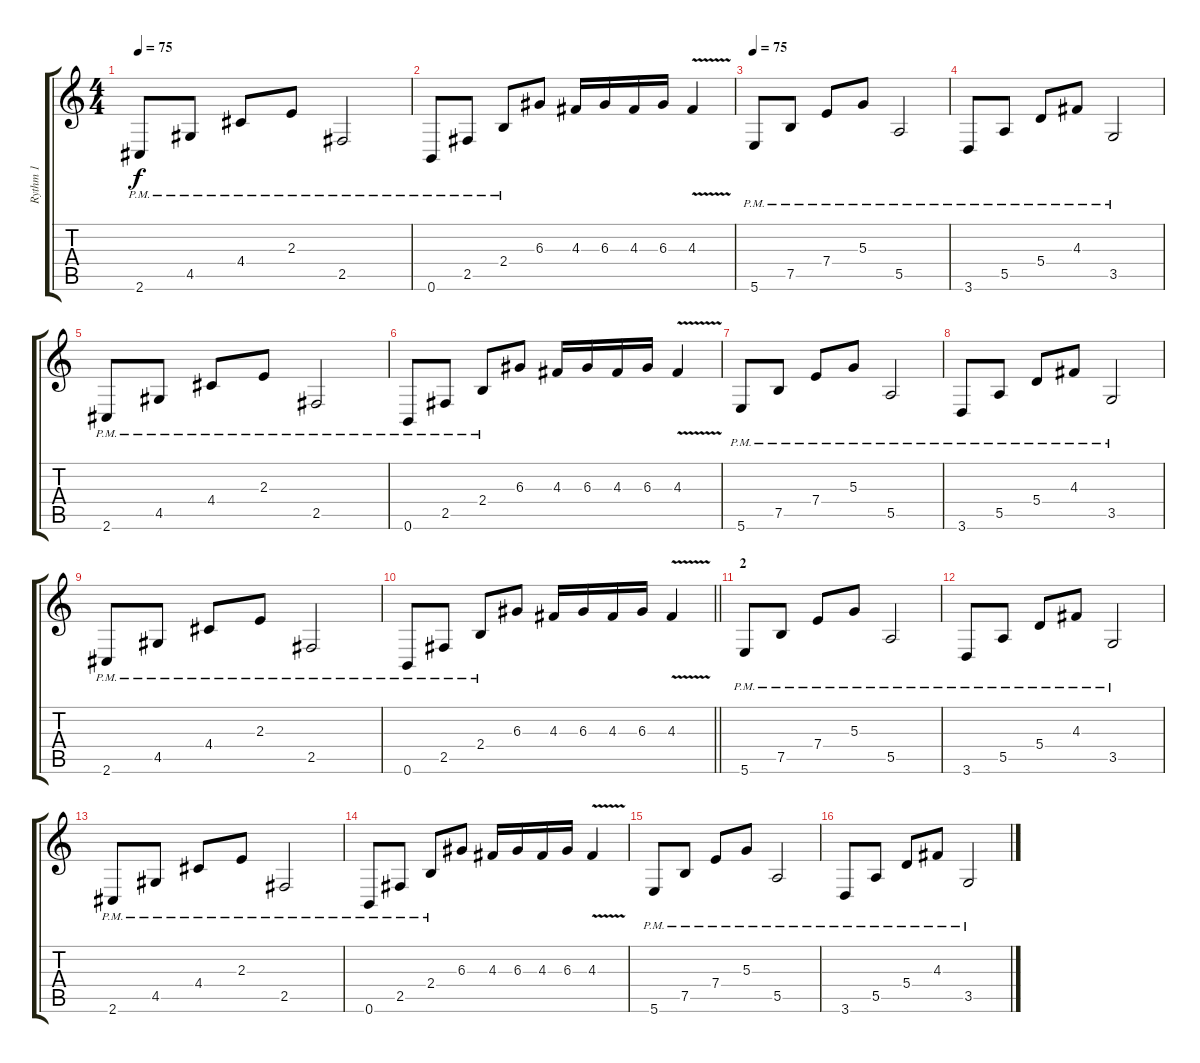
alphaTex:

\track ("Rythm 1" "Rythm 1") {instrument overdrivenguitar}
\staff {score tabs}
\tuning (B3 Gb3 D3 A2 E2 B1) {hide}
\ts (4 4)
\tempo 75
\clef g2
\ks c
2.6{pm}.8{dy f} 4.5{pm}.8 4.4{pm}.8 2.3{pm}.8 2.5{pm}.2 |
0.6{pm}.8 2.5{pm}.8 2.4{pm}.8 6.3.8 4.3.16 6.3.16 4.3.16 6.3.16 4.3{v}.4 |
\tempo 75
5.6{pm}.8 7.5{pm}.8 7.4{pm}.8 5.3{pm}.8 5.5{pm}.2 |
3.6{pm}.8 5.5{pm}.8 5.4{pm}.8 4.3{pm}.8 3.5{pm}.2 |
2.6{pm}.8 4.5{pm}.8 4.4{pm}.8 2.3{pm}.8 2.5{pm}.2 |
0.6{pm}.8 2.5{pm}.8 2.4{pm}.8 6.3.8 4.3.16 6.3.16 4.3.16 6.3.16 4.3{v}.4 |
5.6{pm}.8 7.5{pm}.8 7.4{pm}.8 5.3{pm}.8 5.5{pm}.2 |
3.6{pm}.8 5.5{pm}.8 5.4{pm}.8 4.3{pm}.8 3.5{pm}.2 |
2.6{pm}.8 4.5{pm}.8 4.4{pm}.8 2.3{pm}.8 2.5{pm}.2 |
\barLineRight lightlight
0.6{pm}.8 2.5{pm}.8 2.4{pm}.8 6.3.8 4.3.16 6.3.16 4.3.16 6.3.16 4.3{v}.4 |
\section ("" "2")
5.6{pm}.8 7.5{pm}.8 7.4{pm}.8 5.3{pm}.8 5.5{pm}.2 |
3.6{pm}.8 5.5{pm}.8 5.4{pm}.8 4.3{pm}.8 3.5{pm}.2 |
2.6{pm}.8 4.5{pm}.8 4.4{pm}.8 2.3{pm}.8 2.5{pm}.2 |
0.6{pm}.8 2.5{pm}.8 2.4{pm}.8 6.3.8 4.3.16 6.3.16 4.3.16 6.3.16 4.3{v}.4 |
5.6{pm}.8 7.5{pm}.8 7.4{pm}.8 5.3{pm}.8 5.5{pm}.2 |
3.6{pm}.8 5.5{pm}.8 5.4{pm}.8 4.3{pm}.8 3.5{pm}.2
